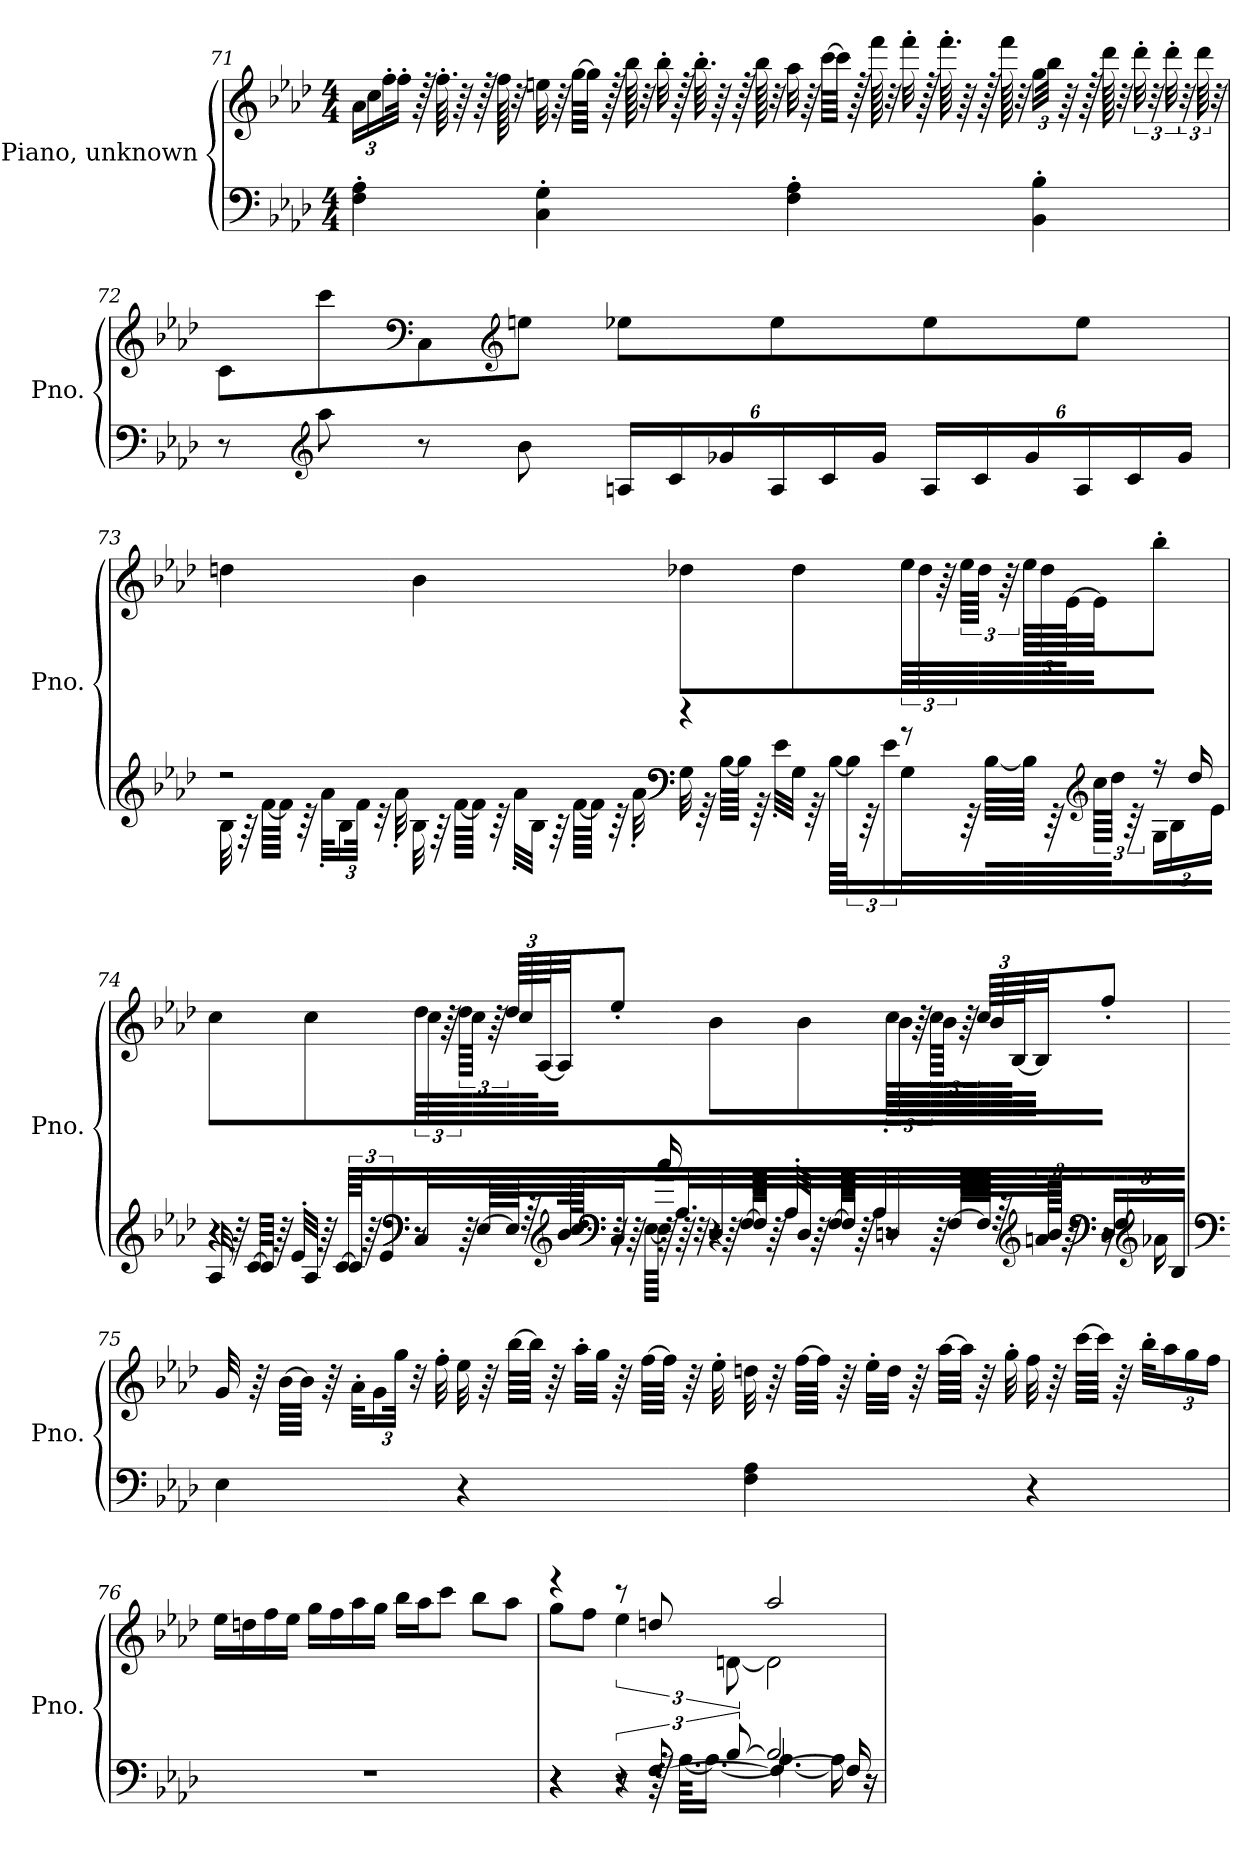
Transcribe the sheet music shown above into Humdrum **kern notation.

**kern	**kern
*part1	*part1
*staff2	*staff1
*I"Piano, unknown	*
*I'Pno.	*
!!LO:LB:g=z
*clefF4	*clefG2
*k[b-e-a-d-]	*k[b-e-a-d-]
*M4/4	*M4/4
*	*Xbrackettup
=71	=71
4F\' 4A-\'	24a-\LL
.	24cc\
.	24ff'\
.	32ff'\JJk
.	128r
.	64.ff'\
.	64r
.	128r
.	128ff\
.	32r
4C\' 4G\'	32een\
.	64r
.	[64gg\LLLL
.	64gg\JJJJ]
.	128r
.	128bb-\
.	32r
.	32bb-'\
.	128r
.	64.bb-'\
.	64r
.	128r
.	128bb-\
.	32r
4F\' 4A-\'	32aa-\
.	64r
.	[64ccc\LLLL
.	64ccc\JJJJ]
.	128r
.	128fff\
.	32r
.	32fff'\
.	128r
.	64.fff'\
.	64r
.	128r
.	128fff\
.	32r
4BB-\' 4B-\'	24gg\LL
.	48bb-\JJk
.	64r
.	128r
.	128ddd-\
.	32r
*	*brackettup
.	48ddd-'\
.	48r
.	48ddd-'\
.	48r
.	96ddd-\
.	32r
!!LO:LB:g=z
=72	=72
8r	8c\L
*clefG2	*
8aa-\	8ccc\
*	*clefF4
8r	8C\
*	*clefG2
8b-\	8een\J
*Xbrackettup	*
24An/LL	8ee-X\L
24c/	.
24g-X/	.
24A/	8ee-\
24c/	.
24g-/JJ	.
24A/LL	8ee-\
24c/	.
24g-/	.
24A/	8ee-\J
24c/	.
24g-/JJ	.
!!LO:PB:g=z
=73	=73
*^	*
2r	32B-\	4ddn\
.	64r	.
.	[64f\LLLL	.
.	64f\JJJJ]	.
.	64r	.
.	32a-'\KLL	.
.	24B-\	.
.	48f\JJk	.
.	32r	.
.	32a-'\	.
.	32B-\	4b-\
.	64r	.
.	[64f\LLLL	.
.	64f\JJJJ]	.
.	64r	.
.	32a-'\LLL	.
.	32B-\JJJ	.
.	64r	.
.	[64f\LLLL	.
.	64f\JJJJ]	.
.	64r	.
.	32a-'\	.
*clefF4	*	*
4r	32G\	8dd-X\L
.	64r	.
.	[64B-\LLLL	.
.	64B-\JJJJ]	.
.	64r	.
.	32e-'\LLL	.
.	32G\JJJ	8dd-\
.	64r	.
.	[64B-\LLLL	.
*	*brackettup	*
.	96B-\JJJJ]	.
.	96r	.
.	24e-\	.
8r	32G\	96ee-\LLL
.	.	96dd-\JJJJ
.	.	96r
.	64r	96ee-\LLLL
.	.	96dd-\JJJJ
.	[64B-\LLLL	.
.	.	96r
*	*	*Xbrackettup
.	64B-\JJJJ]	96ee-\LLLL
.	.	96dd-\
.	64r	.
.	.	[96e-\J
*clefG2	*	*
.	96cc\LLLL	32e-\JJ]
.	96dd-\JJJJ	.
.	96r	.
*	*Xbrackettup	*
16r	24G\LL	8bb-'\J
.	24B-\	.
16dd-/	.	.
.	24e-\JJ	.
!!LO:LB:g=z
=74	=74	=74
*	*^	*
4r	4r	32A-/	8cc\L
.	.	64r	.
.	.	[64c/LLLL	.
.	.	64c/JJJJ]	.
.	.	64r	.
.	.	32e-'/LLL	.
.	.	32A-/JJJ	8cc\
.	.	64r	.
.	.	[64c/LLLL	.
*	*	*brackettup	*
.	.	96c/JJJJ]	.
.	.	96r	.
.	.	24e-/	.
*clefF4	*	*	*
*	*	*	*brackettup
8r	8r	32C/	96dd-\LLL
.	.	.	96cc\JJJJ
.	.	.	96r
.	.	64r	96dd-\LLLL
.	.	.	96cc\JJJJ
.	.	[64E-/LLLL	.
.	.	.	96r
*	*	*	*Xbrackettup
.	.	64E-/JJJJ]	96dd-/LLLL
.	.	.	96cc/
.	.	64r	.
.	.	.	[96A-/J
*clefG2	*	*	*
.	.	128b-/KLLLL	32A-/JJ]
.	.	64.cc'/JJ	.
*clefF4	*	*	*
16r	32r	16C'/JJ	8ee-'/J
.	64r	.	.
.	[64E-\LLLL	.	.
16cc/	64E-\JJJJ]	64r	.
.	64r	32.A-/	.
.	32r	.	.
2r	4r	32D-/	8b-\L
.	.	64r	.
.	.	[64F/LLLL	.
.	.	64F/JJJJ]	.
.	.	64r	.
.	.	32A-'/LLL	.
.	.	32D-/JJJ	8b-\
.	.	64r	.
.	.	[64F/LLLL	.
.	.	64F/JJJJ]	.
.	.	64r	.
.	.	32A-'/	.
*	*	*	*brackettup
.	8r	32Dn/	96cc\LLL
.	.	.	96b-\JJJJ
.	.	.	96r
.	.	64r	96cc\LLLL
.	.	.	96b-\JJJJ
.	.	[64F/LLLL	.
.	.	.	96r
*	*	*	*Xbrackettup
.	.	64F/JJJJ]	96cc/LLLL
.	.	.	96b-/
.	.	64r	.
.	.	.	[96B-/J
*clefG2	*	*	*
.	.	96an/LLLL	32B-/JJ]
.	.	96b-/JJJJ	.
.	.	96r	.
*clefF4	*	*	*
*	*	*Xbrackettup	*
.	16r	24D/LL	8ff'/J
.	.	24F/	.
*clefG2	*	*	*
.	16a-X\	.	.
.	.	24B-/JJ	.
*v	*v	*v	*
!!LO:LB:g=z
=75	=75
*clefF4	*
4E-\	32g/
.	64r
.	[64b-\LLLL
.	64b-\JJJJ]
.	64r
.	32a-'\KLL
.	24g\
.	48gg\JJk
.	32r
.	32ff'\
4r	32ee-\
.	64r
.	[64bb-\LLLL
.	64bb-\JJJJ]
.	64r
.	32aa-'\LLL
.	32gg\JJJ
.	64r
.	[64ff\LLLL
.	64ff\JJJJ]
.	64r
.	32ee-'\
4F\ 4A-\	32ddn\
.	64r
.	[64ff\LLLL
.	64ff\JJJJ]
.	64r
.	32ee-'\LLL
.	32dd\JJJ
.	64r
.	[64aa-\LLLL
.	64aa-\JJJJ]
.	64r
.	32gg'\
4r	32ff\
.	64r
.	[64ccc\LLLL
.	64ccc\JJJJ]
.	64r
.	32bb-'\KLL
.	24aa-\
.	24gg\
.	24ff\JJ
!!LO:LB:g=z
=76	=76
1r	16ee-\LL
.	16ddn\
.	16ff\
.	16ee-\JJ
.	16gg\LL
.	16ff\
.	16aa-\
.	16gg\JJ
.	16bb-\LL
.	16aa-\J
.	8ccc\J
.	8bb-\L
.	8aa-\J
=77	=77
*^	*^
*	*^	*	*
4r	4r	4r	4r	8gg\L
.	.	.	.	8ff\J
*brackettup	*	*	*	*brackettup
6r	8r	8r	8r	6ee-\
.	128r	[8F/	8ddn/	.
.	[64.A-\KKLL	.	.	.
.	16.A-\JJ_	.	.	.
[12B-/	.	.	.	[12dn\
2B-/]	4.A-\_	4.F/_	2aa-/	2d\]
.	16A-\]	16F/]	.	.
.	16r	16r	.	.
*v	*v	*v	*	*
*	*v	*v
=	=
*-	*-
